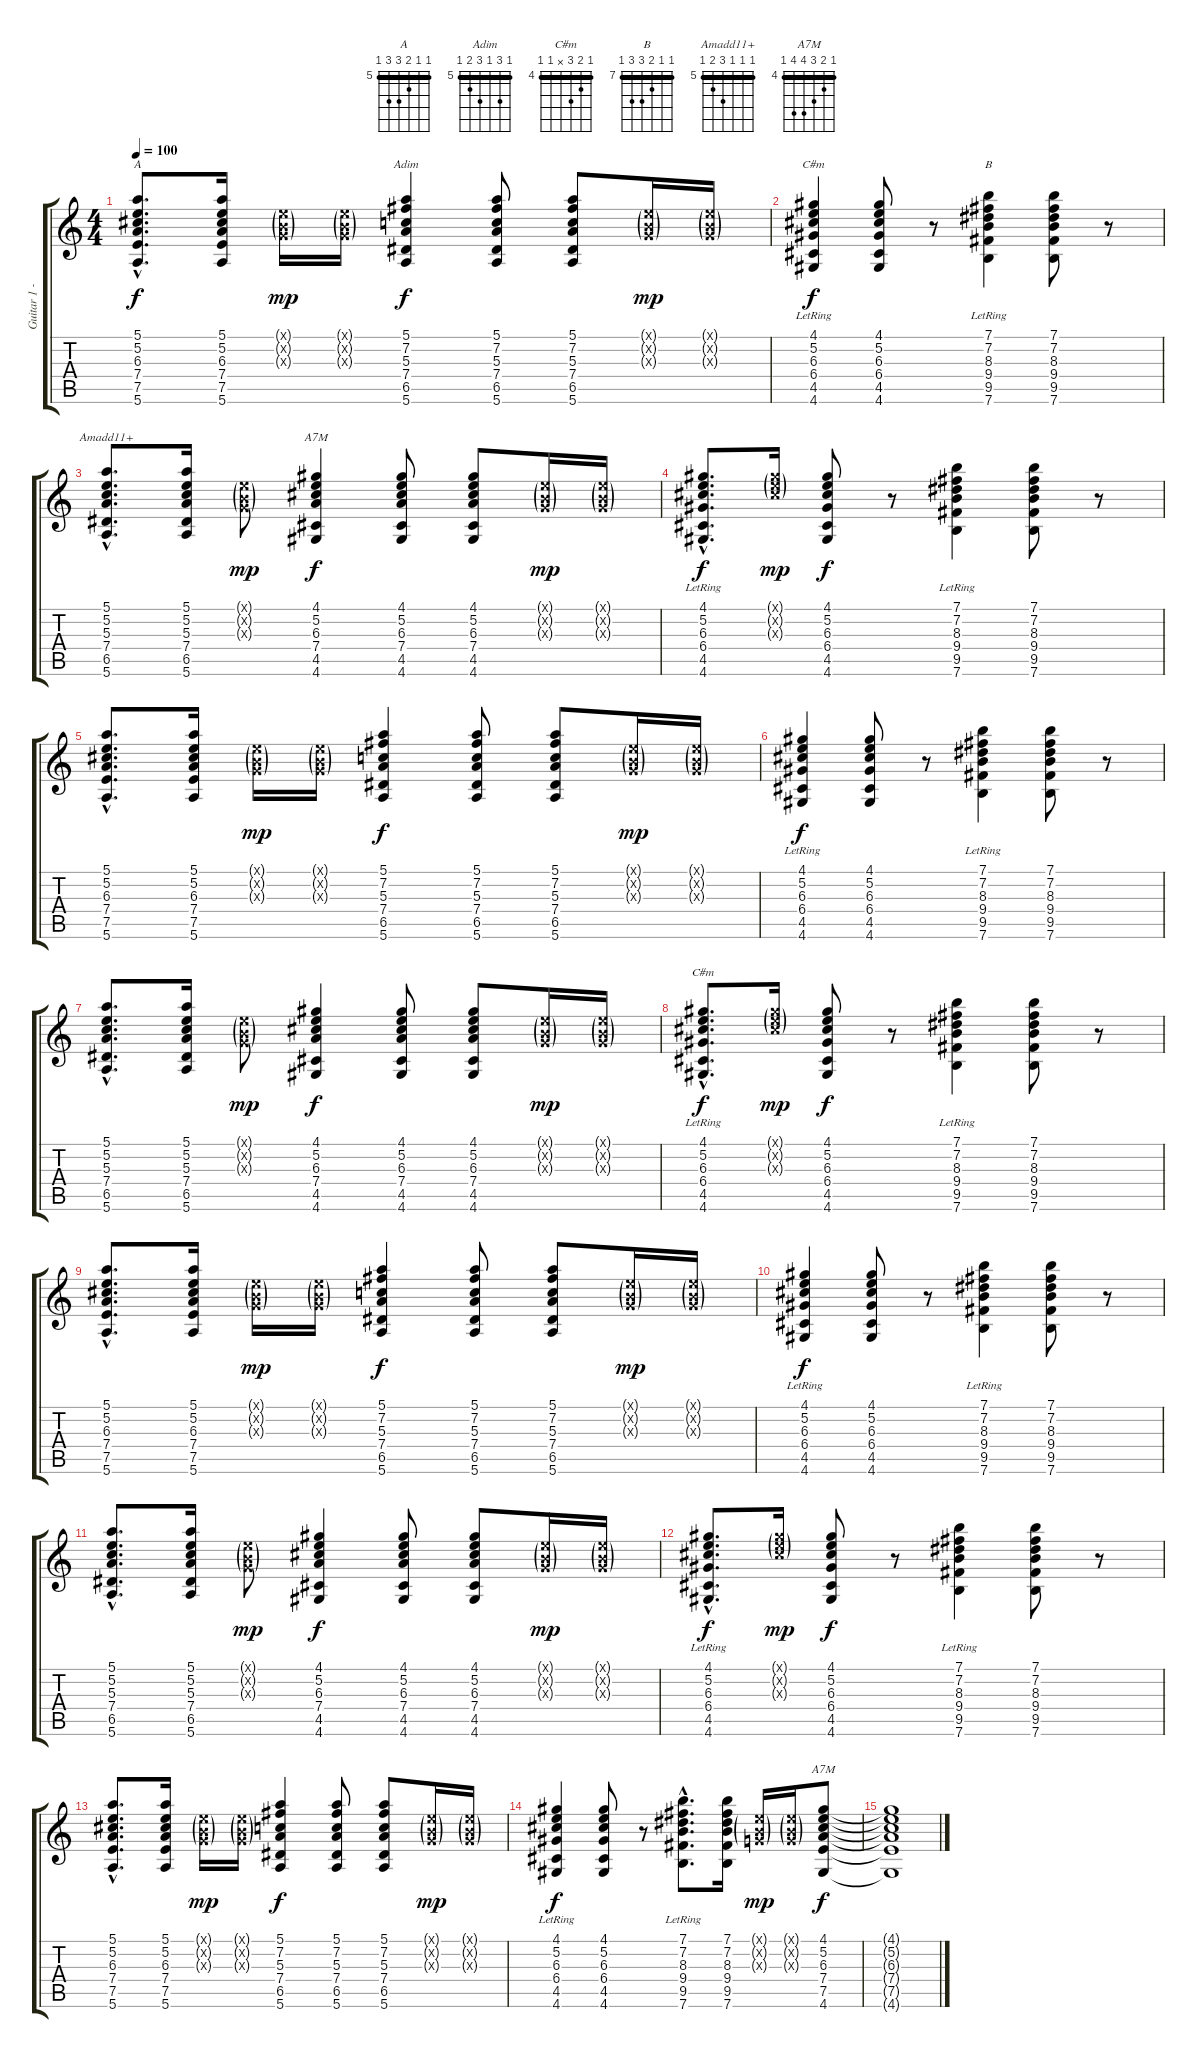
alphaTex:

\track ("Guitar 1 - John F" "Guitar 1 -") {instrument acousticguitarnylon}
\staff {score tabs}
\tuning (E4 B3 G3 D3 A2 E2) {hide}
\chord ("A" 5 5 6 7 7 5) {firstfret 5 barre 5}
\chord ("Adim" 5 7 5 7 6 5) {firstfret 5 barre 5}
\chord ("C#m" 4 5 6 6 4 4) {firstfret 4 barre 4}
\chord ("B" 7 7 8 9 9 7) {firstfret 7 barre 7}
\chord ("Amadd11+" 5 5 5 7 6 5) {firstfret 5 barre 5}
\chord ("A7M" 4 5 6 7 4 4) {firstfret 4 barre 4}
\chord ("C#m" 4 5 6 x 4 4) {firstfret 4 barre 4}
\chord ("A7M" 4 5 6 7 7 4) {firstfret 4 barre 4}
\ts (4 4)
\tempo 100
\clef g2
\ks c
(5.1{hac} 5.2{hac} 6.3{hac} 7.4{hac} 7.5{hac} 5.6{hac}).8{d ch "A" dy f} (5.1 5.2 6.3 7.4 7.5 5.6).16 (0.1{g x} 0.2{g x} 0.3{g x}).16{dy mp} (0.1{g x} 0.2{g x} 0.3{g x}).16 (5.1 7.2 5.3 7.4 6.5 5.6).4{ch "Adim" dy f} (5.1 7.2 5.3 7.4 6.5 5.6).8 (5.1 7.2 5.3 7.4 6.5 5.6).8 (0.1{g x} 0.2{g x} 0.3{g x}).16{dy mp} (0.1{g x} 0.2{g x} 0.3{g x}).16 |
(4.1 5.2 6.3 6.4{lr} 4.5{lr} 4.6{lr}).4{ch "C#m" dy f} (4.1 5.2 6.3 6.4 4.5 4.6).8 r.8 (7.1{lr} 7.2{lr} 8.3{lr} 9.4{lr} 9.5{lr} 7.6{lr}).4{ch "B"} (7.1 7.2 8.3 9.4 9.5 7.6).8 r.8 |
(5.1{hac} 5.2{hac} 5.3{hac} 7.4{hac} 6.5{hac} 5.6{hac}).8{d ch "Amadd11+"} (5.1 5.2 5.3 7.4 6.5 5.6).16 (0.1{g x} 0.2{g x} 0.3{g x}).8{dy mp} (4.1 5.2 6.3 7.4 4.5 4.6).4{ch "A7M" dy f} (4.1 5.2 6.3 7.4 4.5 4.6).8 (4.1 5.2 6.3 7.4 4.5 4.6).8 (0.1{g x} 0.2{g x} 0.3{g x}).16{dy mp} (0.1{g x} 0.2{g x} 0.3{g x}).16 |
(4.1{hac} 5.2{hac} 6.3{hac} 6.4{hac lr} 4.5{hac lr} 4.6{hac lr}).8{d dy f} (4.1{g x} 5.2{g x} 6.3{g x}).16{dy mp} (4.1 5.2 6.3 6.4 4.5 4.6).8{dy f} r.8 (7.1{lr} 7.2{lr} 8.3{lr} 9.4{lr} 9.5{lr} 7.6{lr}).4 (7.1 7.2 8.3 9.4 9.5 7.6).8 r.8 |
(5.1{hac} 5.2{hac} 6.3{hac} 7.4{hac} 7.5{hac} 5.6{hac}).8{d} (5.1 5.2 6.3 7.4 7.5 5.6).16 (0.1{g x} 0.2{g x} 0.3{g x}).16{dy mp} (0.1{g x} 0.2{g x} 0.3{g x}).16 (5.1 7.2 5.3 7.4 6.5 5.6).4{dy f} (5.1 7.2 5.3 7.4 6.5 5.6).8 (5.1 7.2 5.3 7.4 6.5 5.6).8 (0.1{g x} 0.2{g x} 0.3{g x}).16{dy mp} (0.1{g x} 0.2{g x} 0.3{g x}).16 |
(4.1 5.2 6.3 6.4{lr} 4.5{lr} 4.6{lr}).4{dy f} (4.1 5.2 6.3 6.4 4.5 4.6).8 r.8 (7.1{lr} 7.2{lr} 8.3{lr} 9.4{lr} 9.5{lr} 7.6{lr}).4 (7.1 7.2 8.3 9.4 9.5 7.6).8 r.8 |
(5.1{hac} 5.2{hac} 5.3{hac} 7.4{hac} 6.5{hac} 5.6{hac}).8{d} (5.1 5.2 5.3 7.4 6.5 5.6).16 (0.1{g x} 0.2{g x} 0.3{g x}).8{dy mp} (4.1 5.2 6.3 7.4 4.5 4.6).4{dy f} (4.1 5.2 6.3 7.4 4.5 4.6).8 (4.1 5.2 6.3 7.4 4.5 4.6).8 (0.1{g x} 0.2{g x} 0.3{g x}).16{dy mp} (0.1{g x} 0.2{g x} 0.3{g x}).16 |
(4.1{hac} 5.2{hac} 6.3{hac} 6.4{hac} 4.5{hac lr} 4.6{hac lr}).8{d ch "C#m" dy f} (4.1{g x} 5.2{g x} 6.3{g x}).16{dy mp} (4.1 5.2 6.3 6.4 4.5 4.6).8{dy f} r.8 (7.1{lr} 7.2{lr} 8.3{lr} 9.4{lr} 9.5{lr} 7.6{lr}).4 (7.1 7.2 8.3 9.4 9.5 7.6).8 r.8 |
(5.1{hac} 5.2{hac} 6.3{hac} 7.4{hac} 7.5{hac} 5.6{hac}).8{d} (5.1 5.2 6.3 7.4 7.5 5.6).16 (0.1{g x} 0.2{g x} 0.3{g x}).16{dy mp} (0.1{g x} 0.2{g x} 0.3{g x}).16 (5.1 7.2 5.3 7.4 6.5 5.6).4{dy f} (5.1 7.2 5.3 7.4 6.5 5.6).8 (5.1 7.2 5.3 7.4 6.5 5.6).8 (0.1{g x} 0.2{g x} 0.3{g x}).16{dy mp} (0.1{g x} 0.2{g x} 0.3{g x}).16 |
(4.1 5.2 6.3 6.4{lr} 4.5{lr} 4.6{lr}).4{dy f} (4.1 5.2 6.3 6.4 4.5 4.6).8 r.8 (7.1{lr} 7.2{lr} 8.3{lr} 9.4{lr} 9.5{lr} 7.6{lr}).4 (7.1 7.2 8.3 9.4 9.5 7.6).8 r.8 |
(5.1{hac} 5.2{hac} 5.3{hac} 7.4{hac} 6.5{hac} 5.6{hac}).8{d} (5.1 5.2 5.3 7.4 6.5 5.6).16 (0.1{g x} 0.2{g x} 0.3{g x}).8{dy mp} (4.1 5.2 6.3 7.4 4.5 4.6).4{dy f} (4.1 5.2 6.3 7.4 4.5 4.6).8 (4.1 5.2 6.3 7.4 4.5 4.6).8 (0.1{g x} 0.2{g x} 0.3{g x}).16{dy mp} (0.1{g x} 0.2{g x} 0.3{g x}).16 |
(4.1{hac} 5.2{hac} 6.3{hac} 6.4{hac lr} 4.5{hac lr} 4.6{hac lr}).8{d dy f} (4.1{g x} 5.2{g x} 6.3{g x}).16{dy mp} (4.1 5.2 6.3 6.4 4.5 4.6).8{dy f} r.8 (7.1{lr} 7.2{lr} 8.3{lr} 9.4{lr} 9.5{lr} 7.6{lr}).4 (7.1 7.2 8.3 9.4 9.5 7.6).8 r.8 |
(5.1{hac} 5.2{hac} 6.3{hac} 7.4{hac} 7.5{hac} 5.6{hac}).8{d} (5.1 5.2 6.3 7.4 7.5 5.6).16 (0.1{g x} 0.2{g x} 0.3{g x}).16{dy mp} (0.1{g x} 0.2{g x} 0.3{g x}).16 (5.1 7.2 5.3 7.4 6.5 5.6).4{dy f} (5.1 7.2 5.3 7.4 6.5 5.6).8 (5.1 7.2 5.3 7.4 6.5 5.6).8 (0.1{g x} 0.2{g x} 0.3{g x}).16{dy mp} (0.1{g x} 0.2{g x} 0.3{g x}).16 |
(4.1 5.2 6.3 6.4{lr} 4.5{lr} 4.6{lr}).4{dy f} (4.1 5.2 6.3 6.4 4.5 4.6).8 r.8 (7.1{hac lr} 7.2{hac lr} 8.3{hac lr} 9.4{hac lr} 9.5{hac lr} 7.6{hac lr}).8{d} (7.1 7.2 8.3 9.4 9.5 7.6).16 (0.1{g x} 0.2{g x} 0.3{g x}).16{dy mp} (0.1{g x} 0.2{g x} 0.3{g x}).16 (4.1 5.2 6.3 7.4 7.5 4.6).8{ch "A7M" dy f} |
(4.1{t} 5.2{t} 6.3{t} 7.4{t} 7.5{t} 4.6{t}).1
